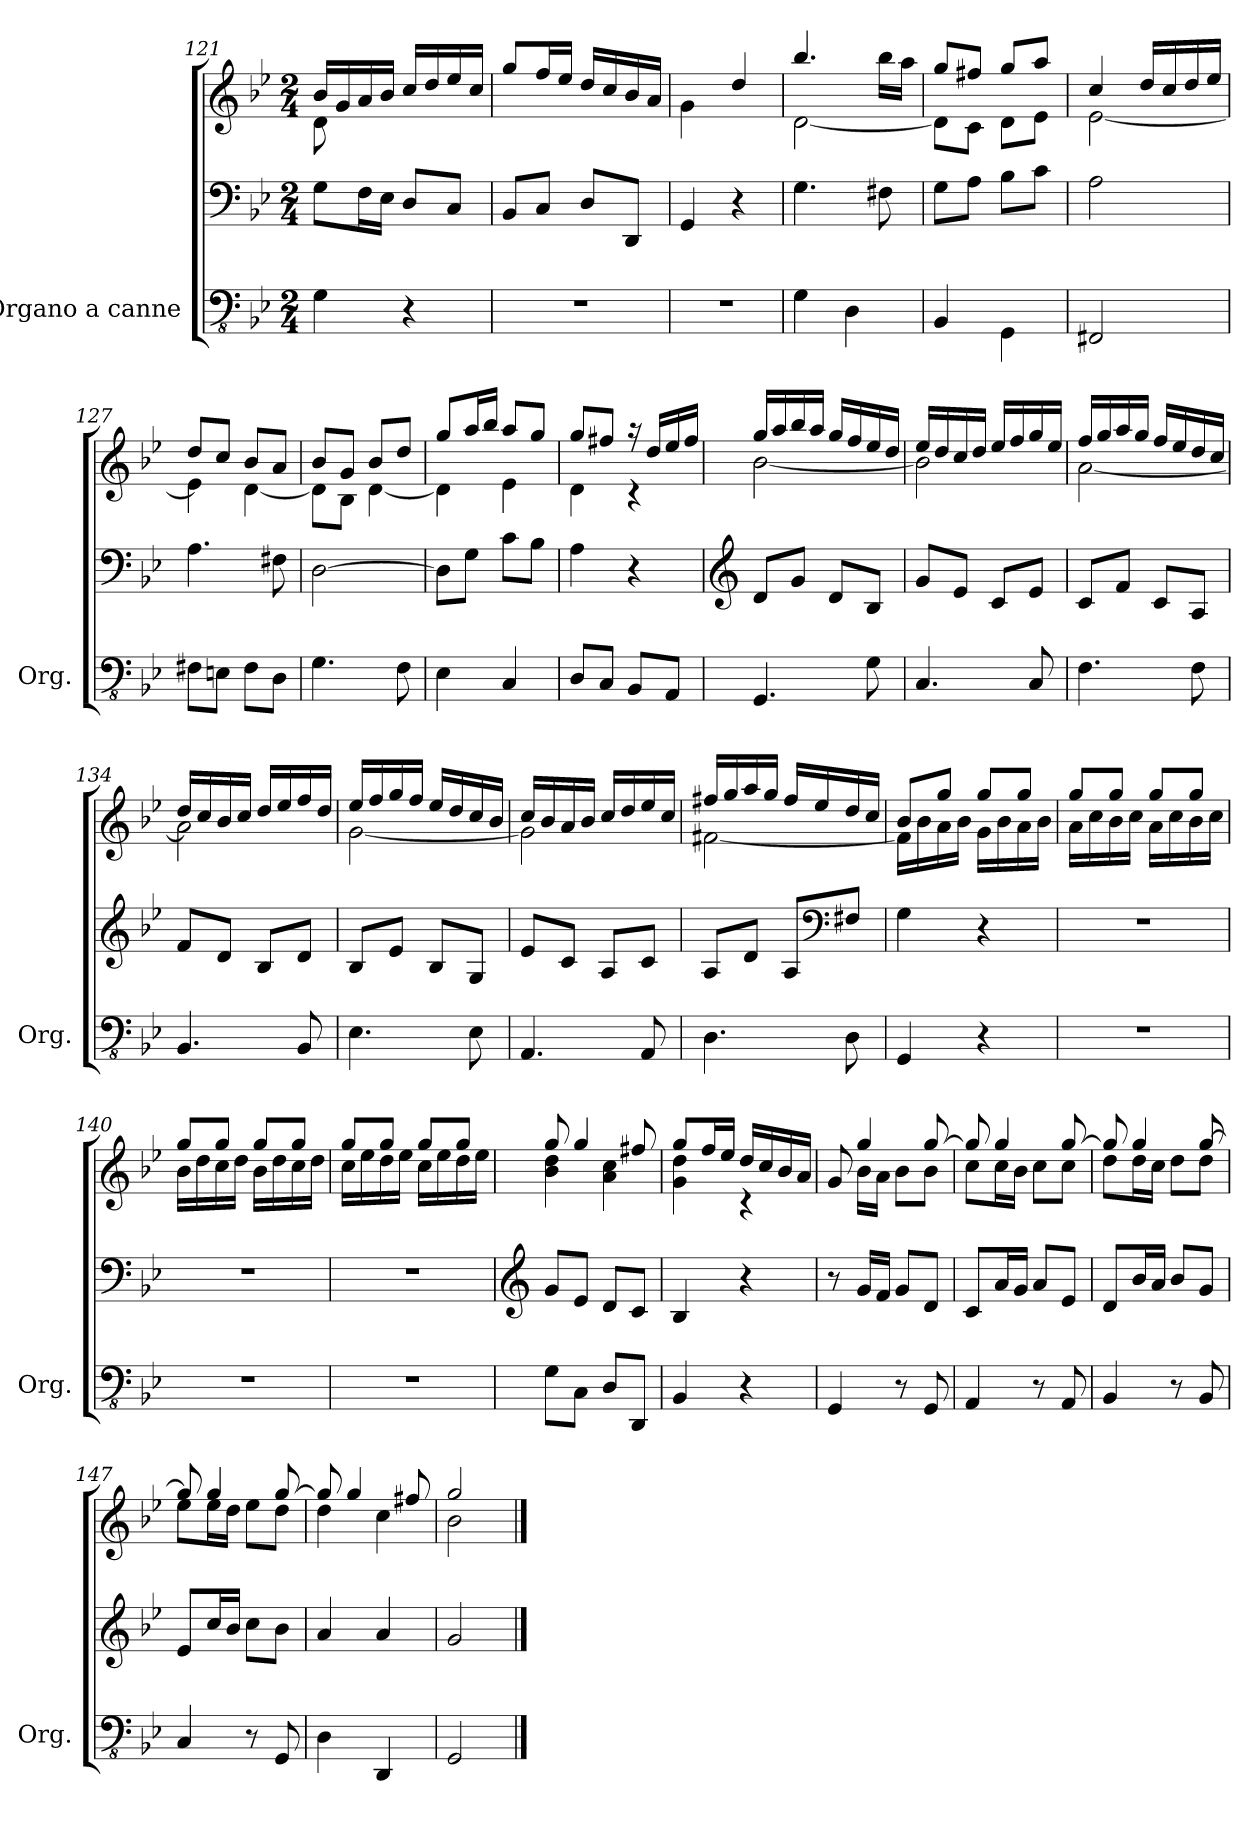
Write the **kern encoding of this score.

**kern	**kern	**kern
*part1	*part1	*part1
*staff3	*staff2	*staff1
*I"Organo a canne	*	*
*I'Org.	*	*
*clefFv4	*clefF4	*clefG2
*k[b-e-]	*k[b-e-]	*k[b-e-]
*M2/4	*M2/4	*M2/4
=121	=121	=121
*	*	*^
4GG\	8G\L	16b-/LL	8d\
.	.	16g/	.
.	16F\L	16a/	4.ryy
.	16E-\JJ	16b-/JJ	.
4r	8D/L	16cc/LL	.
.	.	16dd/	.
.	8C/J	16ee-/	.
.	.	16cc/JJ	.
*	*	*v	*v
=122	=122	=122
2r	8BB-/L	8gg/L
.	8C/J	16ff/L
.	.	16ee-/JJ
.	8D/L	16dd/LL
.	.	16cc/
.	8DD/J	16b-/
.	.	16a/JJ
=123	=123	=123
2r	4GG/	4g\
.	4r	4dd/
=124	=124	=124
*	*	*^
4GG\	4.G\	4.bb-/	[2d\
4DD\	.	.	.
.	8F#X\	16bb-\LL	.
.	.	16aa\JJ	.
=125	=125	=125	=125
4BBB-/	8G\L	8gg/L	8d\L]
.	8A\J	8ff#X/J	8c\J
4GGG\	8B-\L	8gg/L	8d\L
.	8c\J	8aa/J	8e-\J
!!LO:PB:g=z	!!
=126	=126	=126	=126
2FFF#X/	2A\	4cc/	[2e-\
.	.	16dd/LL	.
.	.	16cc/	.
.	.	16dd/	.
.	.	16ee-/JJ	.
=127	=127	=127	=127
8FF#X\L	4.A\	8dd/L	4e-\]
8EEn\J	.	8cc/J	.
8FF#\L	.	8b-/L	[4d\
8DD\J	8F#X\	8a/J	.
=128	=128	=128	=128
4.GG\	[2D\	8b-/L	8d\L]
.	.	8g/J	8B-\J
.	.	8b-/L	[4d\
8FF\	.	8dd/J	.
=129	=129	=129	=129
4EE-\	8D\L]	8gg/L	4d\]
.	8G\J	16aa/L	.
.	.	16bb-/JJ	.
4CC/	8c\L	8aa/L	4e-\
.	8B-\J	8gg/J	.
=130	=130	=130	=130
8DD/L	4A\	8gg/L	4d\
8CC/J	.	8ff#X/J	.
8BBB-/L	4r	16r	4r
.	.	16dd/LL	.
8AAA/J	.	16ee-/	.
.	.	16ff#/JJ	.
=131	=131	=131	=131
*	*clefG2	*	*
4.GGG/	8d/L	16gg/LL	[2b-\
.	.	16aa/	.
.	8g/J	16bb-/	.
.	.	16aa/JJ	.
.	8d/L	16gg/LL	.
.	.	16ff/	.
8GG\	8B-/J	16ee-/	.
.	.	16dd/JJ	.
=132	=132	=132	=132
4.CC/	8g/L	16ee-/LL	2b-\]
.	.	16dd/	.
.	8e-/J	16cc/	.
.	.	16dd/JJ	.
.	8c/L	16ee-/LL	.
.	.	16ff/	.
8CC/	8e-/J	16gg/	.
.	.	16ee-/JJ	.
!!LO:LB:g=z	!!
=133	=133	=133	=133
4.FF\	8c/L	16ff/LL	[2a\
.	.	16gg/	.
.	8f/J	16aa/	.
.	.	16gg/JJ	.
.	8c/L	16ff/LL	.
.	.	16ee-/	.
8FF\	8A/J	16dd/	.
.	.	16cc/JJ	.
=134	=134	=134	=134
4.BBB-/	8f/L	16dd/LL	2a\]
.	.	16cc/	.
.	8d/J	16b-/	.
.	.	16cc/JJ	.
.	8B-/L	16dd/LL	.
.	.	16ee-/	.
8BBB-/	8d/J	16ff/	.
.	.	16dd/JJ	.
=135	=135	=135	=135
4.EE-\	8B-/L	16ee-/LL	[2g\
.	.	16ff/	.
.	8e-/J	16gg/	.
.	.	16ff/JJ	.
.	8B-/L	16ee-/LL	.
.	.	16dd/	.
8EE-\	8G/J	16cc/	.
.	.	16b-/JJ	.
=136	=136	=136	=136
4.AAA/	8e-/L	16cc/LL	2g\]
.	.	16b-/	.
.	8c/J	16a/	.
.	.	16b-/JJ	.
.	8A/L	16cc/LL	.
.	.	16dd/	.
8AAA/	8c/J	16ee-/	.
.	.	16cc/JJ	.
=137	=137	=137	=137
4.DD\	8A/L	16ff#X/LL	[2f#X\
.	.	16gg/	.
.	8d/J	16aa/	.
.	.	16gg/JJ	.
.	8A/L	16ff#/LL	.
.	.	16ee-/	.
*	*clefF4	*	*
8DD\	8F#X/J	16dd/	.
.	.	16cc/JJ	.
!!LO:LB:g=z	!!
=138	=138	=138	=138
4GGG/	4G\	8b-/L	16f#\LL]
.	.	.	16b-\
.	.	8gg/J	16a\
.	.	.	16b-\JJ
4r	4r	8gg/L	16g\LL
.	.	.	16b-\
.	.	8gg/J	16a\
.	.	.	16b-\JJ
=139	=139	=139	=139
2r	2r	8gg/L	16a\LL
.	.	.	16cc\
.	.	8gg/J	16b-\
.	.	.	16cc\JJ
.	.	8gg/L	16a\LL
.	.	.	16cc\
.	.	8gg/J	16b-\
.	.	.	16cc\JJ
=140	=140	=140	=140
2r	2r	8gg/L	16b-\LL
.	.	.	16dd\
.	.	8gg/J	16cc\
.	.	.	16dd\JJ
.	.	8gg/L	16b-\LL
.	.	.	16dd\
.	.	8gg/J	16cc\
.	.	.	16dd\JJ
=141	=141	=141	=141
2r	2r	8gg/L	16cc\LL
.	.	.	16ee-\
.	.	8gg/J	16dd\
.	.	.	16ee-\JJ
.	.	8gg/L	16cc\LL
.	.	.	16ee-\
.	.	8gg/J	16dd\
.	.	.	16ee-\JJ
=142	=142	=142	=142
*	*clefG2	*	*
8GG\L	8g/L	8gg/	4b-\ 4dd\
8CC\J	8e-/J	4gg/	.
8DD/L	8d/L	.	4a\ 4cc\
8DDD/J	8c/J	8ff#X/	.
=143	=143	=143	=143
4BBB-/	4B-/	8gg/L	4g\ 4dd\
.	.	16ff/L	.
.	.	16ee-/JJ	.
4r	4r	16dd/LL	4r
.	.	16cc/	.
.	.	16b-/	.
.	.	16a/JJ	.
!!LO:LB:g=z	!!
=144	=144	=144	=144
4GGG/	8r	8g/	8ryy
.	16g/LL	4gg/	16b-\LL
.	16f/JJ	.	16a\JJ
8r	8g/L	.	8b-\L
8GGG/	8d/J	[8gg/	8b-\J
=145	=145	=145	=145
4AAA/	8c/L	8gg/]	8cc\L
.	16a/L	4gg/	16cc\L
.	16g/JJ	.	16b-\JJ
8r	8a/L	.	8cc\L
8AAA/	8e-/J	[8gg/	8cc\J
=146	=146	=146	=146
4BBB-/	8d/L	8gg/]	8dd\L
.	16b-/L	4gg/	16dd\L
.	16a/JJ	.	16cc\JJ
8r	8b-/L	.	8dd\L
8BBB-/	8g/J	[8gg/	8dd\J
=147	=147	=147	=147
4CC/	8e-/L	8gg/]	8ee-\L
.	16cc/L	4gg/	16ee-\L
.	16b-/JJ	.	16dd\JJ
8r	8cc\L	.	8ee-\L
8GGG/	8b-\J	[8gg/	8dd\J
=148	=148	=148	=148
4DD\	4a/	8gg/]	4dd\
.	.	4gg/	.
4DDD/	4a/	.	4cc\
.	.	8ff#X/	.
=149	=149	=149	=149
2GGG/	2g/	2gg/	2b-\
*	*	*v	*v
==	==	==
*-	*-	*-
